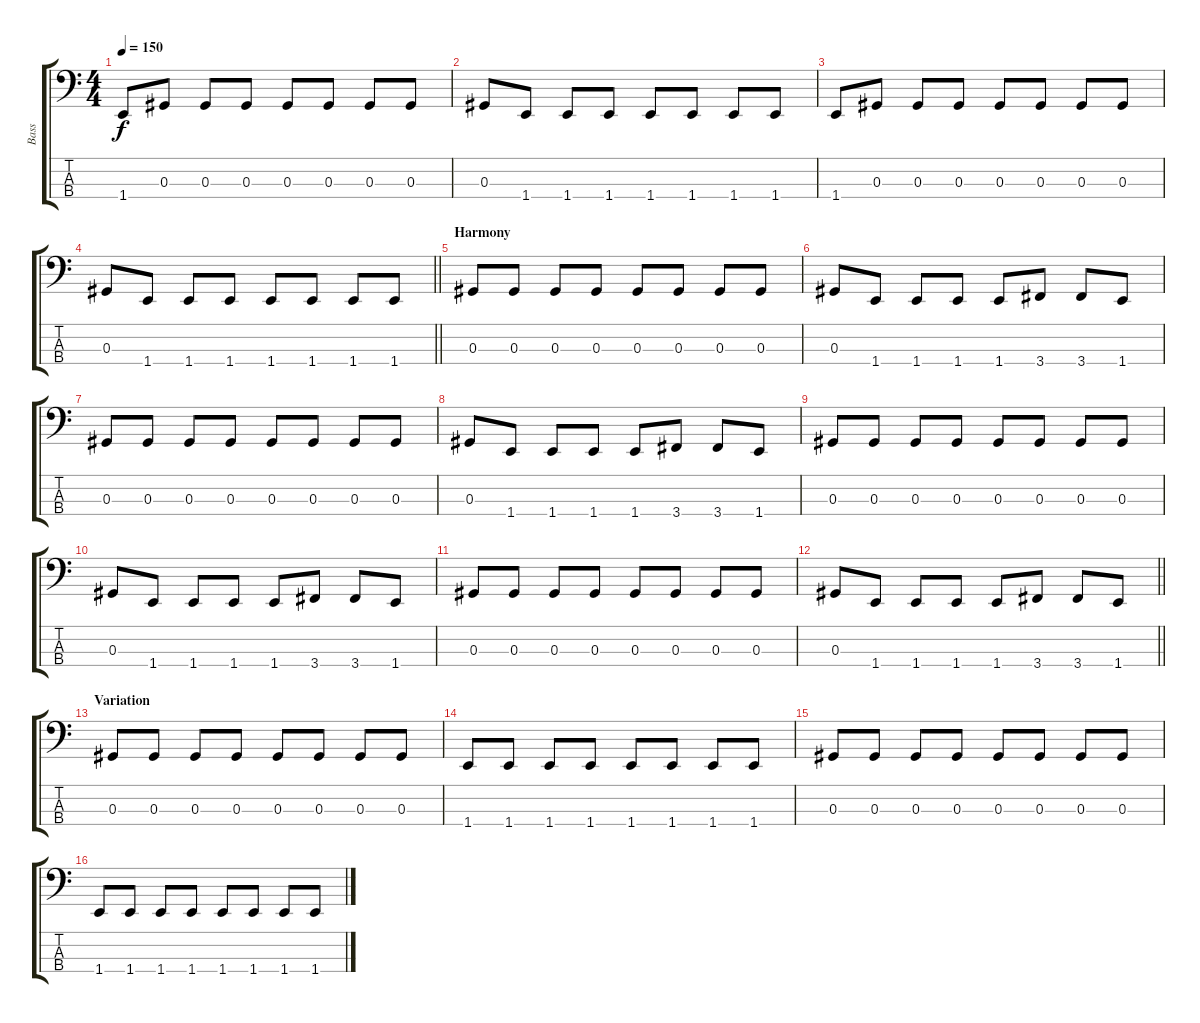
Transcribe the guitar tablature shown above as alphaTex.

\track ("Bass" "Bass") {instrument electricbassfinger}
\staff {score tabs}
\tuning (Gb2 Db2 Ab1 Eb1) {hide}
\ts (4 4)
\tempo 150
\clef f4
\ks c
1.4.8{dy f} 0.3.8 0.3.8 0.3.8 0.3.8 0.3.8 0.3.8 0.3.8 |
0.3.8 1.4.8 1.4.8 1.4.8 1.4.8 1.4.8 1.4.8 1.4.8 |
1.4.8 0.3.8 0.3.8 0.3.8 0.3.8 0.3.8 0.3.8 0.3.8 |
\barLineRight lightlight
0.3.8 1.4.8 1.4.8 1.4.8 1.4.8 1.4.8 1.4.8 1.4.8 |
\section ("" "Harmony")
0.3.8 0.3.8 0.3.8 0.3.8 0.3.8 0.3.8 0.3.8 0.3.8 |
0.3.8 1.4.8 1.4.8 1.4.8 1.4.8 3.4.8 3.4.8 1.4.8 |
0.3.8 0.3.8 0.3.8 0.3.8 0.3.8 0.3.8 0.3.8 0.3.8 |
0.3.8 1.4.8 1.4.8 1.4.8 1.4.8 3.4.8 3.4.8 1.4.8 |
0.3.8 0.3.8 0.3.8 0.3.8 0.3.8 0.3.8 0.3.8 0.3.8 |
0.3.8 1.4.8 1.4.8 1.4.8 1.4.8 3.4.8 3.4.8 1.4.8 |
0.3.8 0.3.8 0.3.8 0.3.8 0.3.8 0.3.8 0.3.8 0.3.8 |
\barLineRight lightlight
0.3.8 1.4.8 1.4.8 1.4.8 1.4.8 3.4.8 3.4.8 1.4.8 |
\section ("" "Variation")
0.3.8 0.3.8 0.3.8 0.3.8 0.3.8 0.3.8 0.3.8 0.3.8 |
1.4.8 1.4.8 1.4.8 1.4.8 1.4.8 1.4.8 1.4.8 1.4.8 |
0.3.8 0.3.8 0.3.8 0.3.8 0.3.8 0.3.8 0.3.8 0.3.8 |
1.4.8 1.4.8 1.4.8 1.4.8 1.4.8 1.4.8 1.4.8 1.4.8
